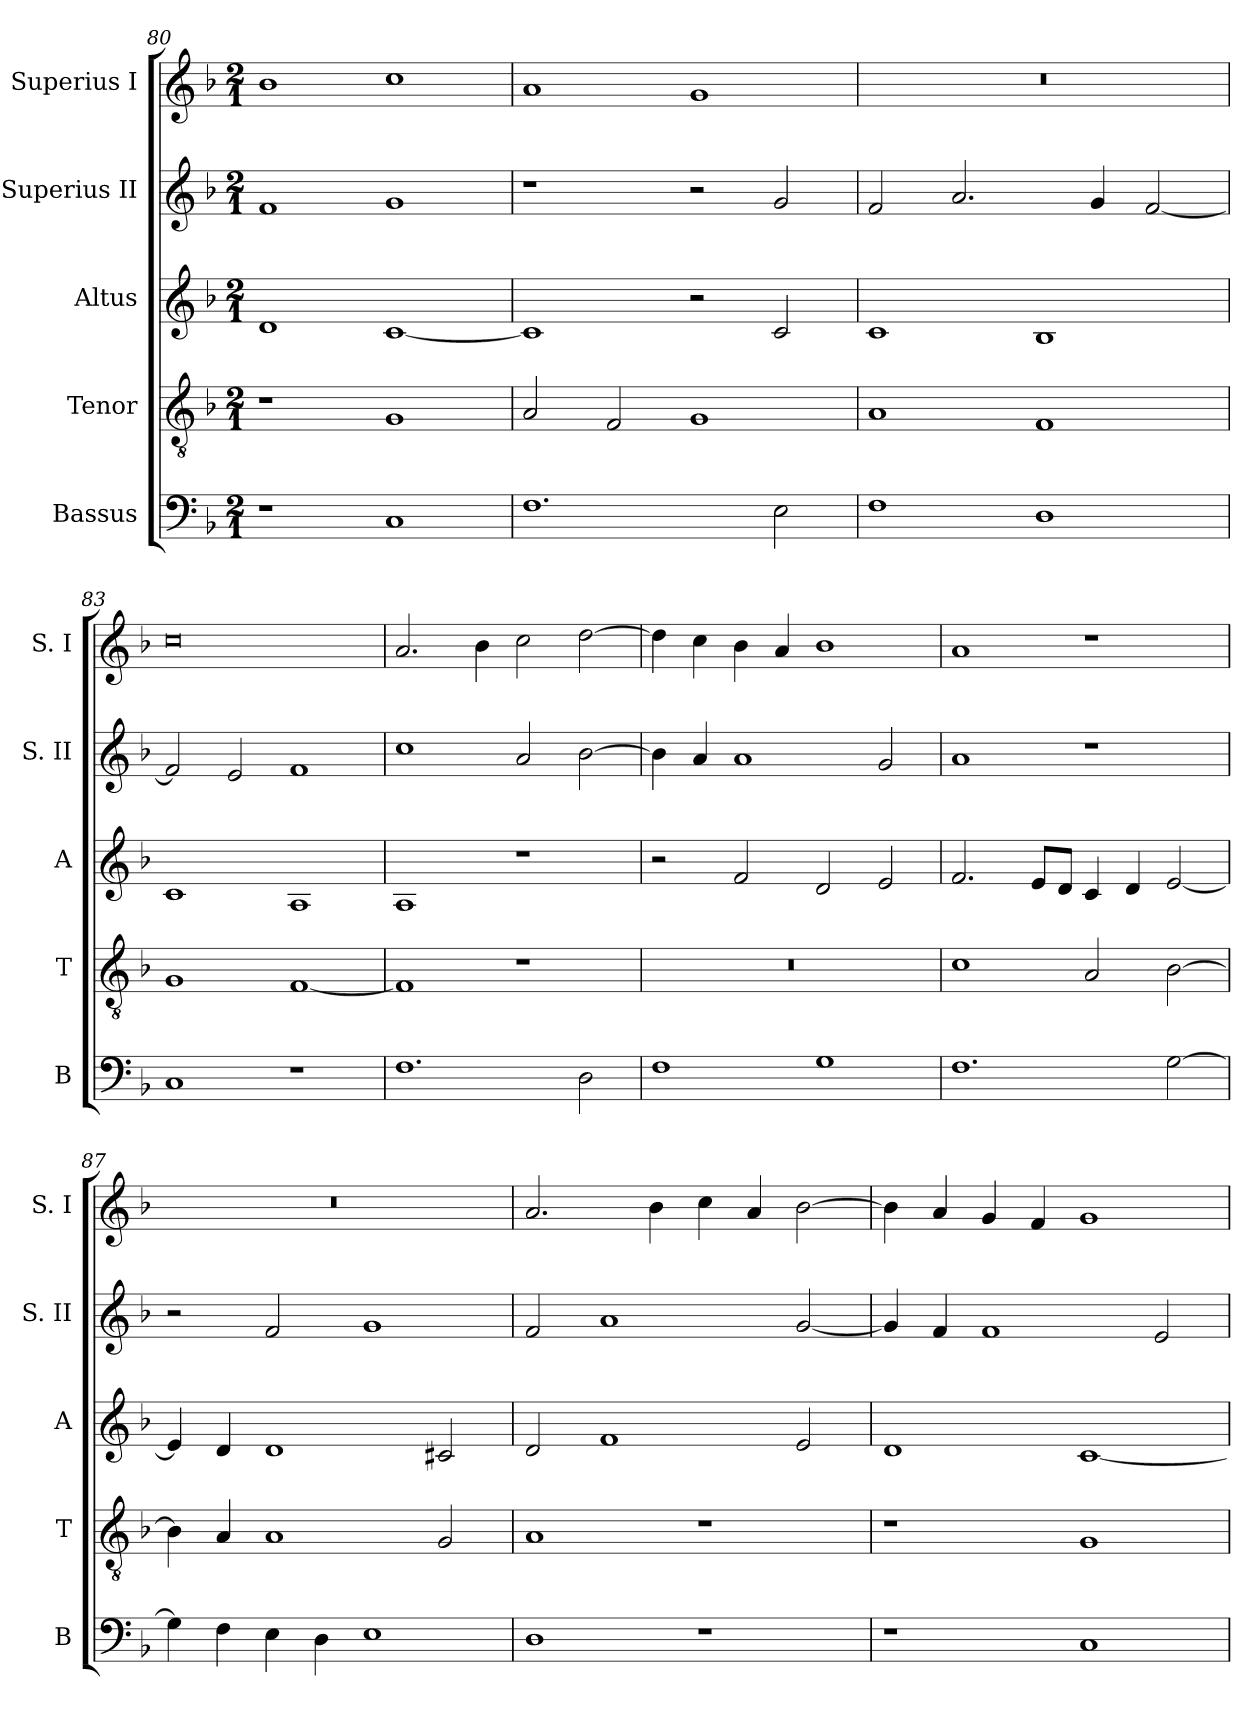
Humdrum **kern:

**kern	**kern	**kern	**kern	**kern
*part5	*part4	*part3	*part2	*part1
*staff5	*staff4	*staff3	*staff2	*staff1
*I"Bassus	*I"Tenor	*I"Altus	*I"Superius II	*I"Superius I
*I'B	*I'T	*I'A	*I'S. II	*I'S. I
*clefF4	*clefGv2	*clefG2	*clefG2	*clefG2
*k[b-]	*k[b-]	*k[b-]	*k[b-]	*k[b-]
*F:	*F:	*F:	*F:	*F:
*M2/1	*M2/1	*M2/1	*M2/1	*M2/1
=80	=80	=80	=80	=80
1r	1r	1d	1f	1b-
1C	1G	[1c	1g	1cc
=81	=81	=81	=81	=81
1.F	2A	1c]	1r	1a
.	2F	.	.	.
.	1G	2r	2r	1g
2E	.	2c	2g	.
=82	=82	=82	=82	=82
1F	1A	1c	2f	0r
.	.	.	2.a	.
1D	1F	1B-	.	.
.	.	.	4g	.
.	.	.	[2f	.
=83	=83	=83	=83	=83
1C	1G	1c	2f]	0cc
.	.	.	2e	.
1r	[1F	1A	1f	.
=84	=84	=84	=84	=84
1.F	1F]	1A	1cc	2.a
.	.	.	.	4b-
.	1r	1r	2a	2cc
2D	.	.	[2b-	[2dd
=85	=85	=85	=85	=85
1F	0r	2r	4b-]	4dd]
.	.	.	4a	4cc
.	.	2f	1a	4b-
.	.	.	.	4a
1G	.	2d	.	1b-
.	.	2e	2g	.
=86	=86	=86	=86	=86
1.F	1c	2.f	1a	1a
.	.	8eL	.	.
.	.	8dJ	.	.
.	2A	4c	1r	1r
.	.	4d	.	.
[2G	[2B-	[2e	.	.
=87	=87	=87	=87	=87
4G]	4B-]	4e]	2r	0r
4F	4A	4d	.	.
4E	1A	1d	2f	.
4D	.	.	.	.
1E	.	.	1g	.
.	2G	2c#X	.	.
=88	=88	=88	=88	=88
1D	1A	2d	2f	2.a
.	.	1f	1a	.
.	.	.	.	4b-
1r	1r	.	.	4cc
.	.	.	.	4a
.	.	2e	[2g	[2b-
=89	=89	=89	=89	=89
1r	1r	1d	4g]	4b-]
.	.	.	4f	4a
.	.	.	1f	4g
.	.	.	.	4f
1C	1G	[1c	.	1g
.	.	.	2e	.
=	=	=	=	=
*-	*-	*-	*-	*-
